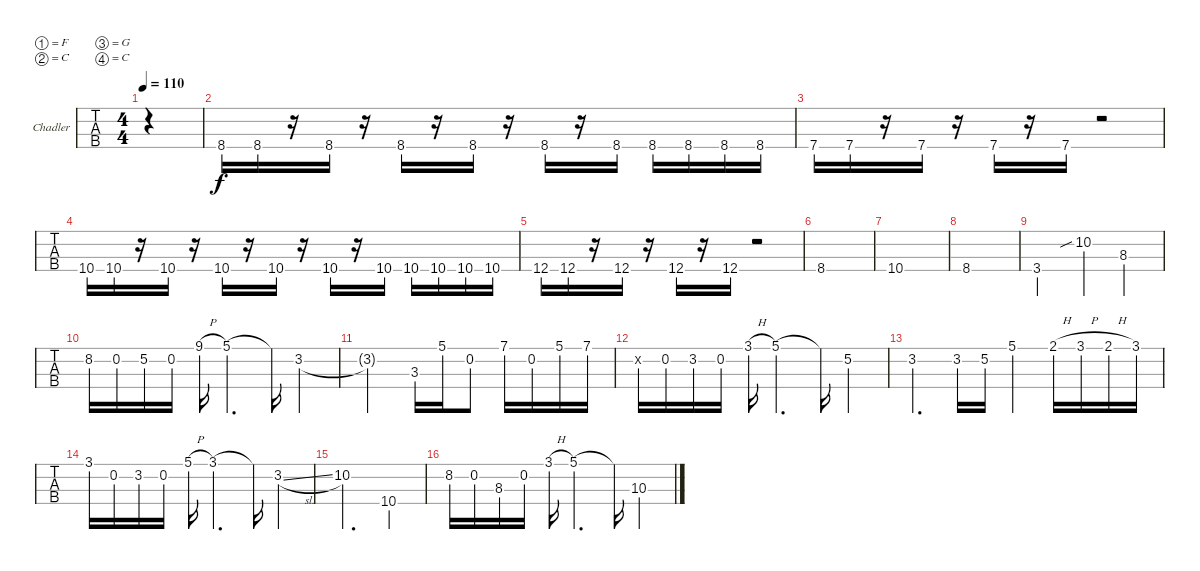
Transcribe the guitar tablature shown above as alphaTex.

\defaultSystemsLayout 4
\bracketExtendMode groupsimilarinstruments
\firstSystemTrackNameOrientation horizontal
\otherSystemsTrackNameOrientation horizontal
\track ("Chad" "Chadler") {solo instrument electricbassfinger}
\staff {tabs}
\tuning (F2 C2 G1 C1)
\ts (4 4)
\tempo 110
\clef f4
\ks c
|
8.4.16 8.4.16 r.16 8.4.16 r.16 8.4.16 r.16 8.4.16 r.16 8.4.16 r.16 8.4.16 8.4.16 8.4.16 8.4.16 8.4.16 |
7.4.16 7.4.16 r.16 7.4.16 r.16 7.4.16 r.16 7.4.16 r.2 |
10.4.16 10.4.16 r.16 10.4.16 r.16 10.4.16 r.16 10.4.16 r.16 10.4.16 r.16 10.4.16 10.4.16 10.4.16 10.4.16 10.4.16 |
12.4.16 12.4.16 r.16 12.4.16 r.16 12.4.16 r.16 12.4.16 r.2 |
8.4.1 |
10.4.1 |
8.4.1 |
3.4.2 10.2{sib}.4 8.3.4 |
8.2.16 0.2.16 5.2.16 0.2.16 9.1{h}.16 5.1.4{d} 5.1{t}.16 3.2.4 |
3.2{t}.2 3.3.16 5.1.16 0.2.8 7.1.16 0.2.16 5.1.16 7.1.16 |
0.2{x}.16 0.2.16 3.2.16 0.2.16 3.1{h}.16 5.1.4{d} 5.1{t}.16 5.2.4 |
3.2.4{d} 3.2.16 5.2.16 5.1.4 2.1{h}.16 3.1{h}.16 2.1{h}.16 3.1.16 |
3.1.16 0.2.16 3.2.16 0.2.16 5.1{h}.16 3.1.4{d} 3.1{t}.16 3.2{sl}.4 |
10.2.2{d} 10.4.4 |
8.2.16 0.2.16 8.3.16 0.2.16 3.1{h}.16 5.1.4{d} 5.1{t}.16 10.3.4
